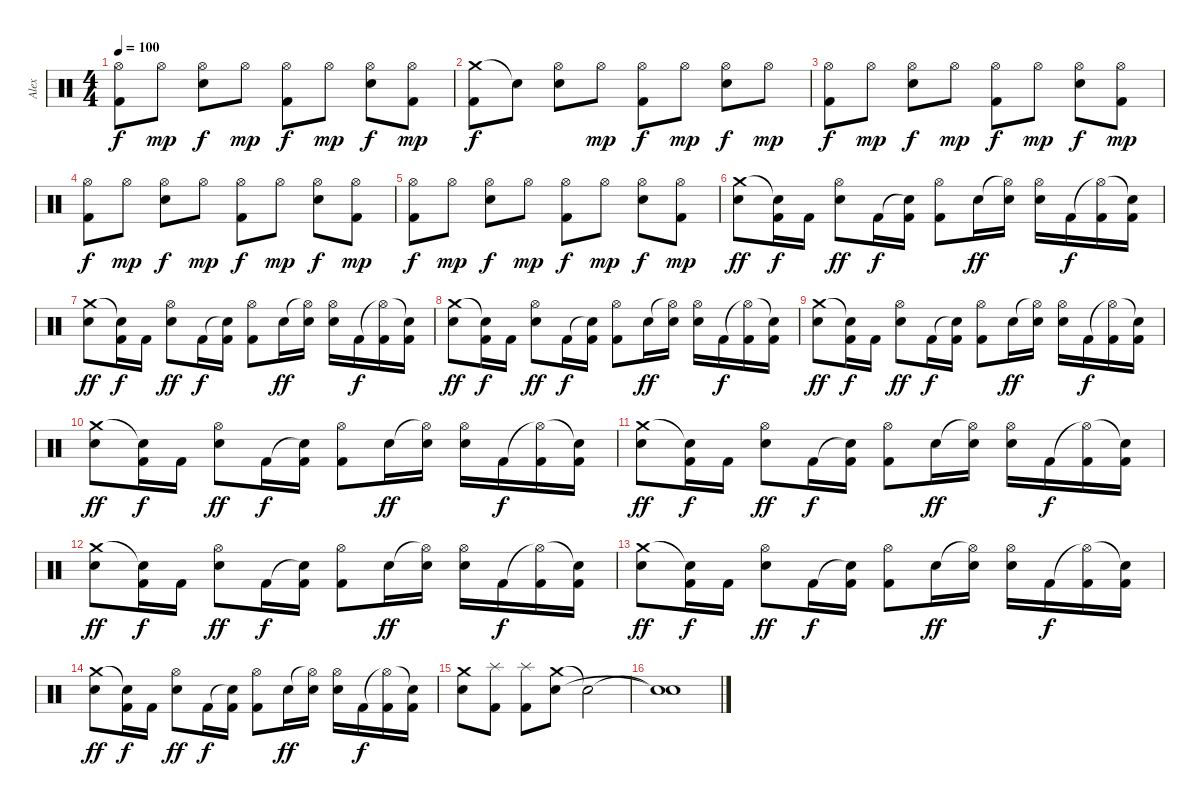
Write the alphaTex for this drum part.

\track ("Alex" "Alex") {instrument percussion}
\staff {score}
\articulation defaults
\ts (4 4)
\tempo 100
\clef neutral
\ks c
("Hi-Hat (open)" "Kick (hit) 2").8{dy f} "Hi-Hat (open)".8{dy mp} ("Hi-Hat (open)" "Electric Snare (hit)").8{dy f} "Hi-Hat (open)".8{dy mp} ("Hi-Hat (open)" "Kick (hit) 2").8{dy f} "Hi-Hat (open)".8{dy mp} ("Hi-Hat (open)" "Electric Snare (hit)").8{dy f} ("Hi-Hat (open)" "Kick (hit) 2").8{dy mp} |
("Crash medium (hit)" "Kick (hit) 2").8{dy f} "Snare (hit)"{t}.8 ("Hi-Hat (open)" "Electric Snare (hit)").8 "Hi-Hat (open)".8{dy mp} ("Hi-Hat (open)" "Kick (hit) 2").8{dy f} "Hi-Hat (open)".8{dy mp} ("Hi-Hat (open)" "Electric Snare (hit)").8{dy f} "Hi-Hat (open)".8{dy mp} |
("Hi-Hat (open)" "Kick (hit) 2").8{dy f} "Hi-Hat (open)".8{dy mp} ("Hi-Hat (open)" "Electric Snare (hit)").8{dy f} "Hi-Hat (open)".8{dy mp} ("Hi-Hat (open)" "Kick (hit) 2").8{dy f} "Hi-Hat (open)".8{dy mp} ("Hi-Hat (open)" "Electric Snare (hit)").8{dy f} ("Hi-Hat (open)" "Kick (hit) 2").8{dy mp} |
("Hi-Hat (open)" "Kick (hit) 2").8{dy f} "Hi-Hat (open)".8{dy mp} ("Hi-Hat (open)" "Electric Snare (hit)").8{dy f} "Hi-Hat (open)".8{dy mp} ("Hi-Hat (open)" "Kick (hit) 2").8{dy f} "Hi-Hat (open)".8{dy mp} ("Hi-Hat (open)" "Electric Snare (hit)").8{dy f} ("Hi-Hat (open)" "Kick (hit) 2").8{dy mp} |
("Hi-Hat (open)" "Kick (hit) 2").8{dy f} "Hi-Hat (open)".8{dy mp} ("Hi-Hat (open)" "Electric Snare (hit)").8{dy f} "Hi-Hat (open)".8{dy mp} ("Hi-Hat (open)" "Kick (hit) 2").8{dy f} "Hi-Hat (open)".8{dy mp} ("Hi-Hat (open)" "Electric Snare (hit)").8{dy f} ("Hi-Hat (open)" "Kick (hit) 2").8{dy mp} |
("Crash medium (hit)" "Electric Snare (hit)").8{dy ff} ("Snare (hit)"{t} "Kick (hit) 2").16{dy f} "Kick (hit) 2".16 ("Hi-Hat (open)" "Electric Snare (hit)").8{dy ff} "Kick (hit) 2".16{dy f} ("Snare (hit)"{t} "Kick (hit) 2").16 ("Hi-Hat (open)" "Kick (hit) 2").8 "Electric Snare (hit)".16{dy ff} ("Hi-Hat (open)"{t} "Electric Snare (hit)").16 ("Hi-Hat (open)" "Electric Snare (hit)").16 "Kick (hit) 2".16{dy f} ("Hi-Hat (open)"{t} "Kick (hit) 2").16 ("Snare (hit)"{t} "Kick (hit) 2").16 |
("Crash medium (hit)" "Electric Snare (hit)").8{dy ff} ("Snare (hit)"{t} "Kick (hit) 2").16{dy f} "Kick (hit) 2".16 ("Hi-Hat (open)" "Electric Snare (hit)").8{dy ff} "Kick (hit) 2".16{dy f} ("Snare (hit)"{t} "Kick (hit) 2").16 ("Hi-Hat (open)" "Kick (hit) 2").8 "Electric Snare (hit)".16{dy ff} ("Hi-Hat (open)"{t} "Electric Snare (hit)").16 ("Hi-Hat (open)" "Electric Snare (hit)").16 "Kick (hit) 2".16{dy f} ("Hi-Hat (open)"{t} "Kick (hit) 2").16 ("Snare (hit)"{t} "Kick (hit) 2").16 |
("Crash medium (hit)" "Electric Snare (hit)").8{dy ff} ("Snare (hit)"{t} "Kick (hit) 2").16{dy f} "Kick (hit) 2".16 ("Hi-Hat (open)" "Electric Snare (hit)").8{dy ff} "Kick (hit) 2".16{dy f} ("Snare (hit)"{t} "Kick (hit) 2").16 ("Hi-Hat (open)" "Kick (hit) 2").8 "Electric Snare (hit)".16{dy ff} ("Hi-Hat (open)"{t} "Electric Snare (hit)").16 ("Hi-Hat (open)" "Electric Snare (hit)").16 "Kick (hit) 2".16{dy f} ("Hi-Hat (open)"{t} "Kick (hit) 2").16 ("Snare (hit)"{t} "Kick (hit) 2").16 |
("Crash medium (hit)" "Electric Snare (hit)").8{dy ff} ("Snare (hit)"{t} "Kick (hit) 2").16{dy f} "Kick (hit) 2".16 ("Hi-Hat (open)" "Electric Snare (hit)").8{dy ff} "Kick (hit) 2".16{dy f} ("Snare (hit)"{t} "Kick (hit) 2").16 ("Hi-Hat (open)" "Kick (hit) 2").8 "Electric Snare (hit)".16{dy ff} ("Hi-Hat (open)"{t} "Electric Snare (hit)").16 ("Hi-Hat (open)" "Electric Snare (hit)").16 "Kick (hit) 2".16{dy f} ("Hi-Hat (open)"{t} "Kick (hit) 2").16 ("Snare (hit)"{t} "Kick (hit) 2").16 |
("Crash medium (hit)" "Electric Snare (hit)").8{dy ff} ("Snare (hit)"{t} "Kick (hit) 2").16{dy f} "Kick (hit) 2".16 ("Hi-Hat (open)" "Electric Snare (hit)").8{dy ff} "Kick (hit) 2".16{dy f} ("Snare (hit)"{t} "Kick (hit) 2").16 ("Hi-Hat (open)" "Kick (hit) 2").8 "Electric Snare (hit)".16{dy ff} ("Hi-Hat (open)"{t} "Electric Snare (hit)").16 ("Hi-Hat (open)" "Electric Snare (hit)").16 "Kick (hit) 2".16{dy f} ("Hi-Hat (open)"{t} "Kick (hit) 2").16 ("Snare (hit)"{t} "Kick (hit) 2").16 |
("Crash medium (hit)" "Electric Snare (hit)").8{dy ff} ("Snare (hit)"{t} "Kick (hit) 2").16{dy f} "Kick (hit) 2".16 ("Hi-Hat (open)" "Electric Snare (hit)").8{dy ff} "Kick (hit) 2".16{dy f} ("Snare (hit)"{t} "Kick (hit) 2").16 ("Hi-Hat (open)" "Kick (hit) 2").8 "Electric Snare (hit)".16{dy ff} ("Hi-Hat (open)"{t} "Electric Snare (hit)").16 ("Hi-Hat (open)" "Electric Snare (hit)").16 "Kick (hit) 2".16{dy f} ("Hi-Hat (open)"{t} "Kick (hit) 2").16 ("Snare (hit)"{t} "Kick (hit) 2").16 |
("Crash medium (hit)" "Electric Snare (hit)").8{dy ff} ("Snare (hit)"{t} "Kick (hit) 2").16{dy f} "Kick (hit) 2".16 ("Hi-Hat (open)" "Electric Snare (hit)").8{dy ff} "Kick (hit) 2".16{dy f} ("Snare (hit)"{t} "Kick (hit) 2").16 ("Hi-Hat (open)" "Kick (hit) 2").8 "Electric Snare (hit)".16{dy ff} ("Hi-Hat (open)"{t} "Electric Snare (hit)").16 ("Hi-Hat (open)" "Electric Snare (hit)").16 "Kick (hit) 2".16{dy f} ("Hi-Hat (open)"{t} "Kick (hit) 2").16 ("Snare (hit)"{t} "Kick (hit) 2").16 |
("Crash medium (hit)" "Electric Snare (hit)").8{dy ff} ("Snare (hit)"{t} "Kick (hit) 2").16{dy f} "Kick (hit) 2".16 ("Hi-Hat (open)" "Electric Snare (hit)").8{dy ff} "Kick (hit) 2".16{dy f} ("Snare (hit)"{t} "Kick (hit) 2").16 ("Hi-Hat (open)" "Kick (hit) 2").8 "Electric Snare (hit)".16{dy ff} ("Hi-Hat (open)"{t} "Electric Snare (hit)").16 ("Hi-Hat (open)" "Electric Snare (hit)").16 "Kick (hit) 2".16{dy f} ("Hi-Hat (open)"{t} "Kick (hit) 2").16 ("Snare (hit)"{t} "Kick (hit) 2").16 |
("Crash medium (hit)" "Electric Snare (hit)").8{dy ff} ("Snare (hit)"{t} "Kick (hit) 2").16{dy f} "Kick (hit) 2".16 ("Hi-Hat (open)" "Electric Snare (hit)").8{dy ff} "Kick (hit) 2".16{dy f} ("Snare (hit)"{t} "Kick (hit) 2").16 ("Hi-Hat (open)" "Kick (hit) 2").8 "Electric Snare (hit)".16{dy ff} ("Hi-Hat (open)"{t} "Electric Snare (hit)").16 ("Hi-Hat (open)" "Electric Snare (hit)").16 "Kick (hit) 2".16{dy f} ("Hi-Hat (open)"{t} "Kick (hit) 2").16 ("Snare (hit)"{t} "Kick (hit) 2").16 |
("Crash medium (hit)" "Electric Snare (hit)").8 ("Splash (hit)" "Kick (hit) 2").8 ("Splash (hit)" "Kick (hit) 2").8 ("Crash medium (hit)" "Electric Snare (hit)").8 "Snare (hit)"{t}.2 |
("Snare (hit)"{t} "Snare (hit)"{t}).1
